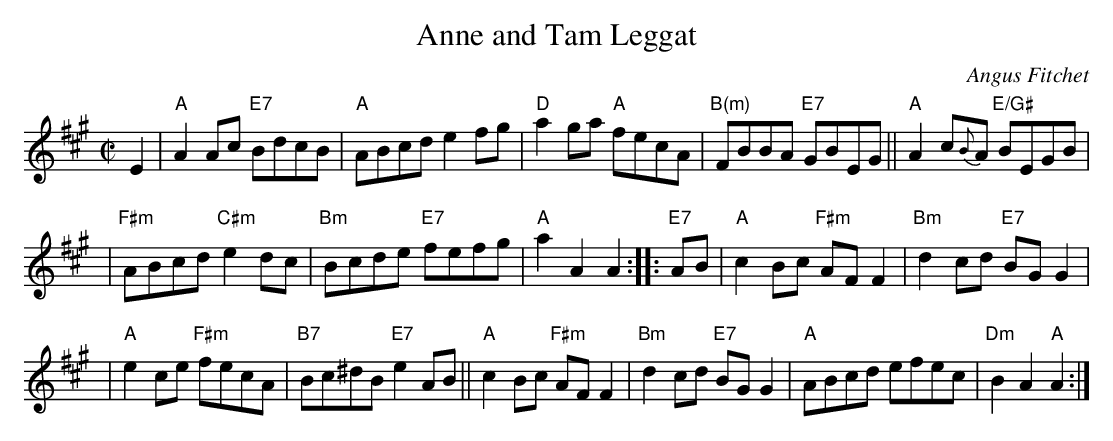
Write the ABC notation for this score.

X:1
T: Anne and Tam Leggat
C: Angus Fitchet
M: C|
L: 1/8
K: A
E2 | "A"A2Ac "E7"BdcB | "A"ABcd e2fg | "D"a2ga "A"fecA | "B(m)"FBBA "E7"GBEG || "A"A2c{B}A "E/G#"BEGB |
| "F#m"ABcd "C#m"e2dc | "Bm"Bcde "E7"fefg | "A"a2A2 A2 :: "E7"AB | "A"c2Bc "F#m"AFF2 | "Bm"d2cd "E7"BGG2 |
| "A"e2ce "F#m"fecA | "B7"Bc^dB "E7"e2AB || "A"c2Bc "F#m"AFF2 | "Bm"d2cd "E7"BGG2 | "A"ABcd efec | "Dm"B2A2 "A"A2 :|
